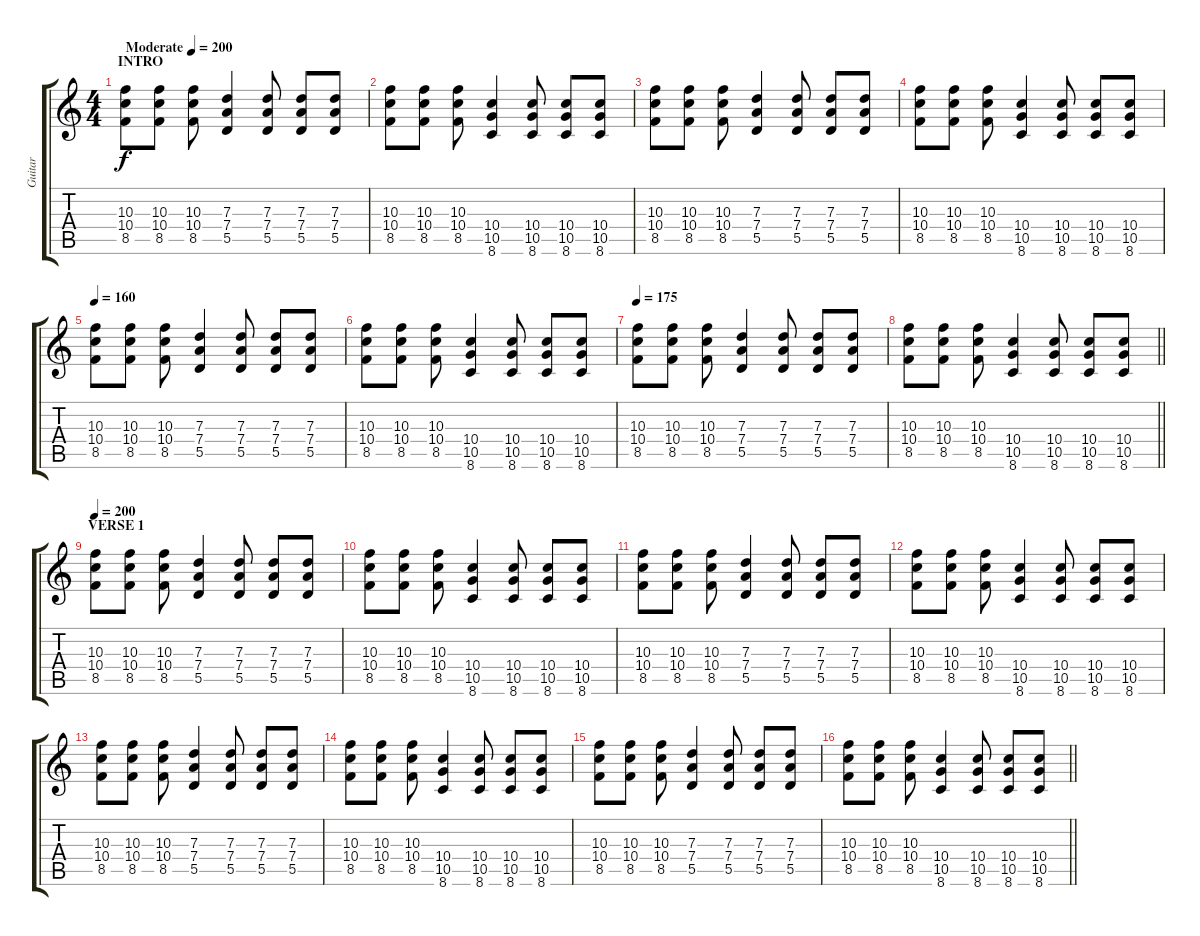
\track ("Guitar" "Guitar") {instrument overdrivenguitar}
\staff {score tabs}
\tuning (E4 B3 G3 D3 A2 E2) {hide}
\ts (4 4)
\section ("" "INTRO")
\tempo (200 "Moderate")
\tempo 150
\tempo (200 "Moderate")
\clef g2
\ks c
(10.3 10.4 8.5).8{dy f instrument overdrivenguitar} (10.3 10.4 8.5).8 (10.3 10.4 8.5).8 (7.3 7.4 5.5).4 (7.3 7.4 5.5).8 (7.3 7.4 5.5).8 (7.3 7.4 5.5).8 |
(10.3 10.4 8.5).8 (10.3 10.4 8.5).8 (10.3 10.4 8.5).8 (10.4 10.5 8.6).4 (10.4 10.5 8.6).8 (10.4 10.5 8.6).8 (10.4 10.5 8.6).8 |
(10.3 10.4 8.5).8 (10.3 10.4 8.5).8 (10.3 10.4 8.5).8 (7.3 7.4 5.5).4 (7.3 7.4 5.5).8 (7.3 7.4 5.5).8 (7.3 7.4 5.5).8 |
(10.3 10.4 8.5).8 (10.3 10.4 8.5).8 (10.3 10.4 8.5).8 (10.4 10.5 8.6).4 (10.4 10.5 8.6).8 (10.4 10.5 8.6).8 (10.4 10.5 8.6).8 |
\tempo 160
(10.3 10.4 8.5).8 (10.3 10.4 8.5).8 (10.3 10.4 8.5).8 (7.3 7.4 5.5).4 (7.3 7.4 5.5).8 (7.3 7.4 5.5).8 (7.3 7.4 5.5).8 |
(10.3 10.4 8.5).8 (10.3 10.4 8.5).8 (10.3 10.4 8.5).8 (10.4 10.5 8.6).4 (10.4 10.5 8.6).8 (10.4 10.5 8.6).8 (10.4 10.5 8.6).8 |
\tempo 175
(10.3 10.4 8.5).8 (10.3 10.4 8.5).8 (10.3 10.4 8.5).8 (7.3 7.4 5.5).4 (7.3 7.4 5.5).8 (7.3 7.4 5.5).8 (7.3 7.4 5.5).8 |
\barLineRight lightlight
(10.3 10.4 8.5).8 (10.3 10.4 8.5).8 (10.3 10.4 8.5).8 (10.4 10.5 8.6).4 (10.4 10.5 8.6).8 (10.4 10.5 8.6).8 (10.4 10.5 8.6).8 |
\section ("" "VERSE 1")
\tempo 200
(10.3 10.4 8.5).8 (10.3 10.4 8.5).8 (10.3 10.4 8.5).8 (7.3 7.4 5.5).4 (7.3 7.4 5.5).8 (7.3 7.4 5.5).8 (7.3 7.4 5.5).8 |
(10.3 10.4 8.5).8 (10.3 10.4 8.5).8 (10.3 10.4 8.5).8 (10.4 10.5 8.6).4 (10.4 10.5 8.6).8 (10.4 10.5 8.6).8 (10.4 10.5 8.6).8 |
(10.3 10.4 8.5).8 (10.3 10.4 8.5).8 (10.3 10.4 8.5).8 (7.3 7.4 5.5).4 (7.3 7.4 5.5).8 (7.3 7.4 5.5).8 (7.3 7.4 5.5).8 |
(10.3 10.4 8.5).8 (10.3 10.4 8.5).8 (10.3 10.4 8.5).8 (10.4 10.5 8.6).4 (10.4 10.5 8.6).8 (10.4 10.5 8.6).8 (10.4 10.5 8.6).8 |
(10.3 10.4 8.5).8 (10.3 10.4 8.5).8 (10.3 10.4 8.5).8 (7.3 7.4 5.5).4 (7.3 7.4 5.5).8 (7.3 7.4 5.5).8 (7.3 7.4 5.5).8 |
(10.3 10.4 8.5).8 (10.3 10.4 8.5).8 (10.3 10.4 8.5).8 (10.4 10.5 8.6).4 (10.4 10.5 8.6).8 (10.4 10.5 8.6).8 (10.4 10.5 8.6).8 |
(10.3 10.4 8.5).8 (10.3 10.4 8.5).8 (10.3 10.4 8.5).8 (7.3 7.4 5.5).4 (7.3 7.4 5.5).8 (7.3 7.4 5.5).8 (7.3 7.4 5.5).8 |
\barLineRight lightlight
(10.3 10.4 8.5).8 (10.3 10.4 8.5).8 (10.3 10.4 8.5).8 (10.4 10.5 8.6).4 (10.4 10.5 8.6).8 (10.4 10.5 8.6).8 (10.4 10.5 8.6).8
